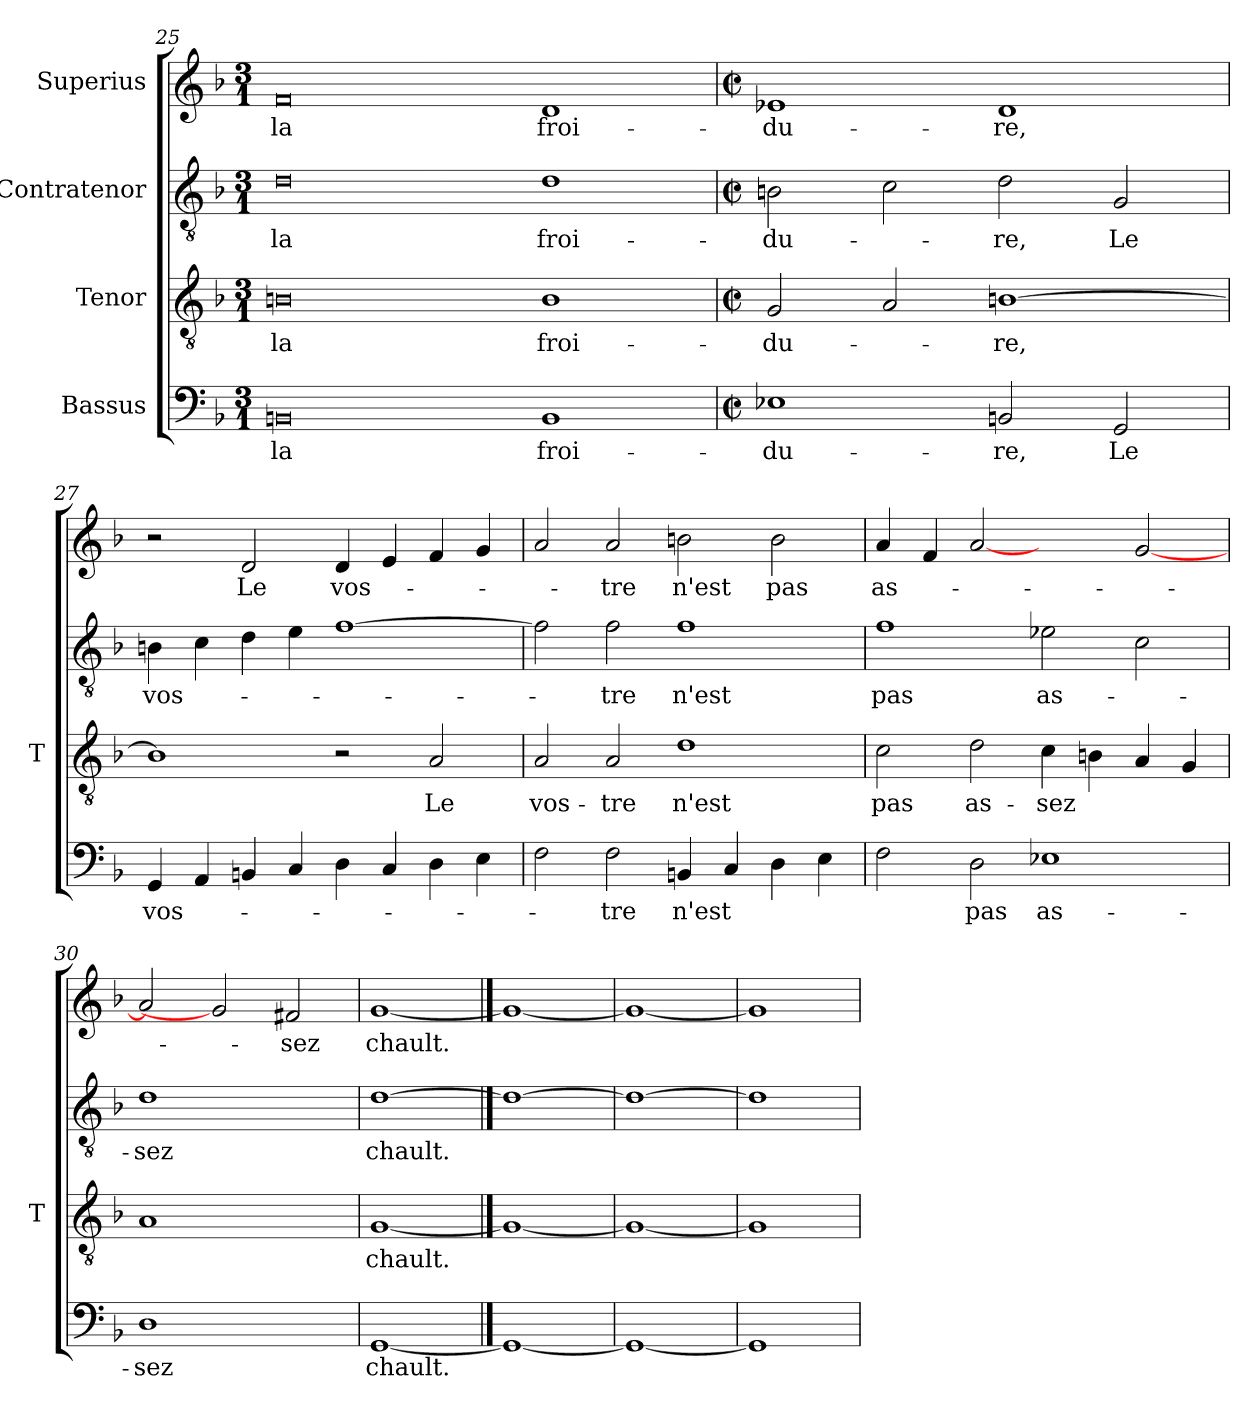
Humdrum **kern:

**kern	**text	**kern	**text	**kern	**text	**kern	**text
*part4	*part4	*part3	*part3	*part2	*part2	*part1	*part1
*staff4	*staff4	*staff3	*staff3	*staff2	*staff2	*staff1	*staff1
*I"Bassus	*	*I"Tenor	*	*I"Contratenor	*	*I"Superius	*
*	*	*I'T	*	*	*	*	*
*clefF4	*	*clefGv2	*	*clefGv2	*	*clefG2	*
*k[b-]	*	*k[b-]	*	*k[b-]	*	*k[b-]	*
*F:	*	*F:	*	*F:	*	*F:	*
*M3/1	*	*M3/1	*	*M3/1	*	*M3/1	*
=25	=25	=25	=25	=25	=25	=25	=25
0BB	-la	0Bn	-la	0d	-la	0f	-la
1BB	froi-	1B	froi-	1d	froi-	1d	froi-
=26	=26	=26	=26	=26	=26	=26	=26
*M2/2	*	*M2/2	*	*M2/2	*	*M2/2	*
*met(c|)	*	*met(c|)	*	*met(c|)	*	*met(c|)	*
1E-X	du-	2G	du-	2B	du-	1e-X	du-
.	.	2A	.	2c	.	.	.
2BB	-re,	[1Bn	-re,	2d	-re,	1d	-re,
2GG	-Le	.	.	2G	-Le	.	.
!!LO:PB:g=z
=27	=27	=27	=27	=27	=27	=27	=27
4GG	vos-	1B]	.	4B	vos-	2r	.
4AA	.	.	.	4c	.	.	.
4BB	.	.	.	4d	.	2d	-Le
4C	.	.	.	4e	.	.	.
4D	.	2r	.	[1f	.	4d	vos-
4C	.	.	.	.	.	4e	.
4D	.	2A	-Le	.	.	4f	.
4E	.	.	.	.	.	4g	.
=28	=28	=28	=28	=28	=28	=28	=28
2F	.	2A	vos-	2f]	.	2a	.
2F	-tre	2A	-tre	2f	-tre	2a	-tre
4BB	-n'est	1d	-n'est	1f	-n'est	2b	-n'est
4C	.	.	.	.	.	.	.
4D	.	.	.	.	.	2b	-pas
4E	.	.	.	.	.	.	.
=29	=29	=29	=29	=29	=29	=29	=29
2F	.	2c	-pas	1f	-pas	4a	as-
.	.	.	.	.	.	4f	.
2D	-pas	2d	as-	.	.	[2a	.
1E-X	as-	4c	-sez	2e-X	as-	2ryy	.
.	.	4Bn	.	.	.	.	.
.	.	4A	.	2c	.	[2g	.
.	.	4G	.	.	.	.	.
=30	=30	=30	=30	=30	=30	=30	=30
1D	-sez	1A	.	1d	-sez	2a]	.
.	.	.	.	.	.	2g]	.
2ryy	.	2ryy	.	2ryy	.	2f#X	-sez
=31	=31	=31	=31	=31	=31	=31	=31
[1GG	-chault.	[1G	-chault.	[1d	-chault.	[1g	-chault.
==32	==32	==32	==32	==32	==32	==32	==32
1GG_	.	1G_	.	1d_	.	1g_	.
=33	=33	=33	=33	=33	=33	=33	=33
1GG_	.	1G_	.	1d_	.	1g_	.
=34	=34	=34	=34	=34	=34	=34	=34
1GG]	.	1G]	.	1d]	.	1g]	.
=	=	=	=	=	=	=	=
*-	*-	*-	*-	*-	*-	*-	*-
